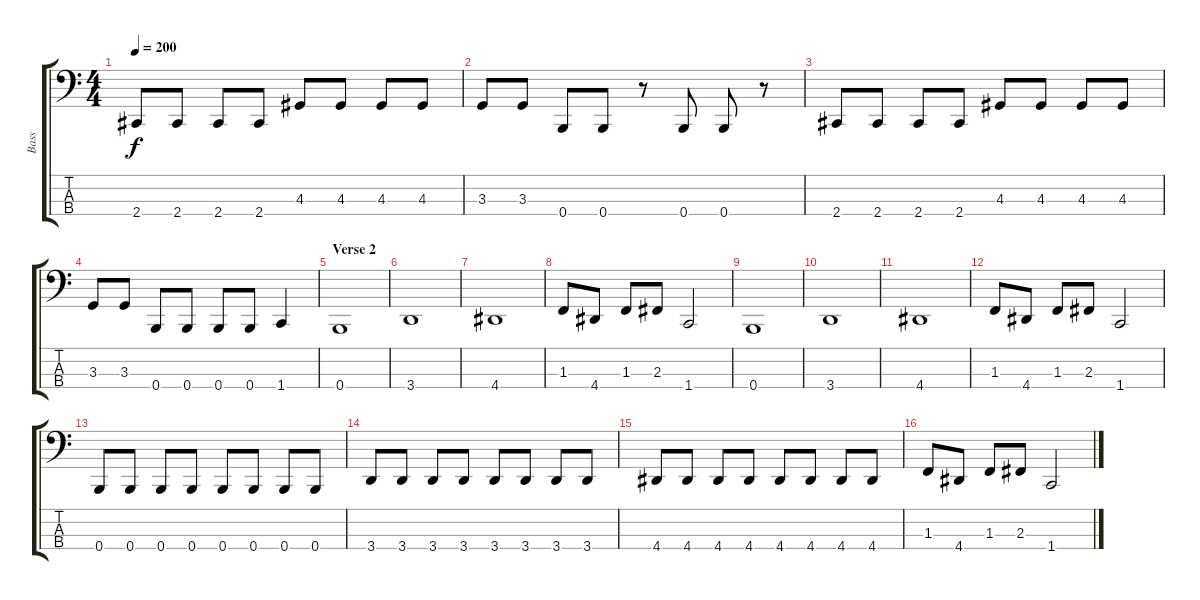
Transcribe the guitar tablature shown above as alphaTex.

\track ("Bass" "Bass") {instrument electricbassfinger}
\staff {score tabs}
\tuning (D2 A1 E1 B0) {hide}
\ts (4 4)
\tempo 200
\clef f4
\ks c
2.4.8{dy f} 2.4.8 2.4.8 2.4.8 4.3.8 4.3.8 4.3.8 4.3.8 |
3.3.8 3.3.8 0.4.8 0.4.8 r.8 0.4.8 0.4.8 r.8 |
2.4.8 2.4.8 2.4.8 2.4.8 4.3.8 4.3.8 4.3.8 4.3.8 |
3.3.8 3.3.8 0.4.8 0.4.8 0.4.8 0.4.8 1.4.4 |
\section ("" "Verse 2")
0.4.1 |
3.4.1 |
4.4.1 |
1.3.8 4.4.8 1.3.8 2.3.8 1.4.2 |
0.4.1 |
3.4.1 |
4.4.1 |
1.3.8 4.4.8 1.3.8 2.3.8 1.4.2 |
0.4.8 0.4.8 0.4.8 0.4.8 0.4.8 0.4.8 0.4.8 0.4.8 |
3.4.8 3.4.8 3.4.8 3.4.8 3.4.8 3.4.8 3.4.8 3.4.8 |
4.4.8 4.4.8 4.4.8 4.4.8 4.4.8 4.4.8 4.4.8 4.4.8 |
1.3.8 4.4.8 1.3.8 2.3.8 1.4.2
